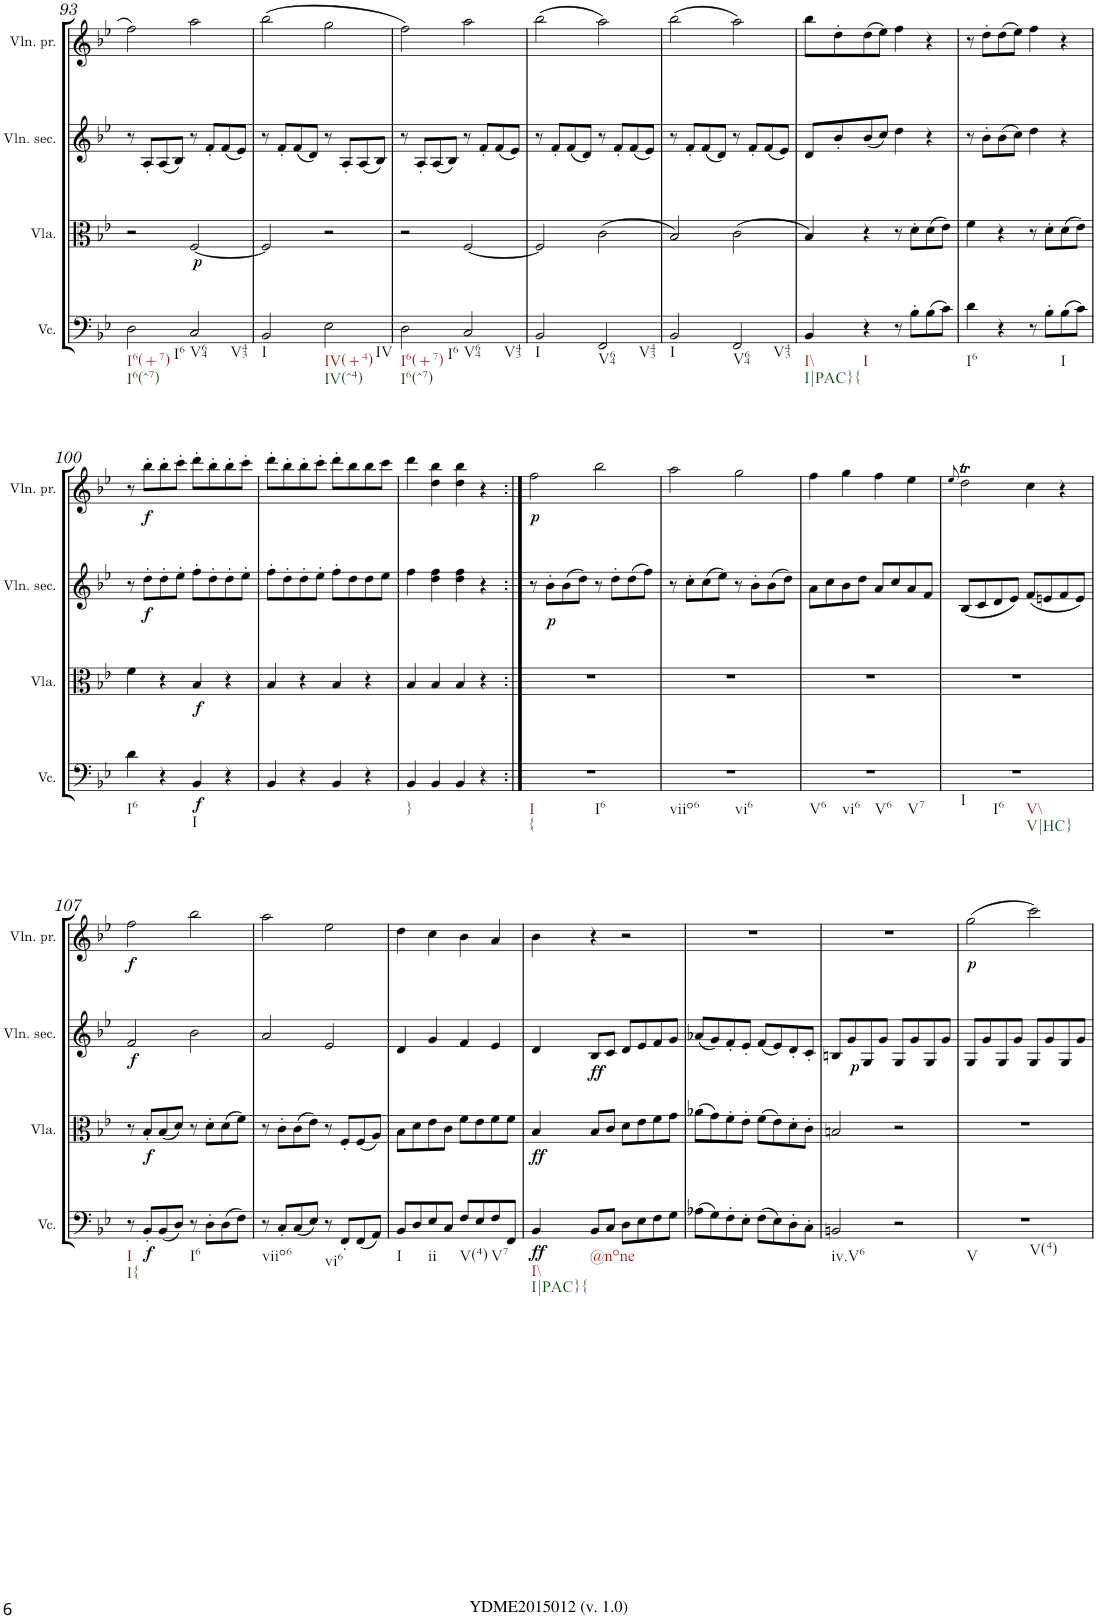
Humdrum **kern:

**kern	**dynam	**kern	**dynam	**kern	**dynam	**kern	**dynam
*part4	*part4	*part3	*part3	*part2	*part2	*part1	*part1
*staff4	*staff4	*staff3	*staff3	*staff2	*staff2	*staff1	*staff1
*I"Violoncelle	*	*I"Viola	*	*I"Violino secondo	*	*I"Violino primo	*
*I'Vc.	*	*I'Vla.	*	*I'Vln. sec.	*	*I'Vln. pr.	*
!!LO:PB:g=z
*clefF4	*	*clefC3	*	*clefG2	*	*clefG2	*
*k[b-e-]	*	*k[b-e-]	*	*k[b-e-]	*	*k[b-e-]	*
*M2/2	*	*M2/2	*	*M2/2	*	*M2/2	*
=93	=93	=93	=93	=93	=93	=93	=93
!LO:TX:b:t=I6(+7)	!	!	!	!	!	!	!
!LO:TX:b:t=I6(^7)	!	!	!	!	!	!	!
!LO:TX:b:t=I6	!	!	!	!	!	!	!
2D\	.	2r	.	8r	.	2ff\	.
.	.	.	.	8A'/L	.	.	.
.	.	.	.	(<8A/	.	.	.
.	.	.	.	8B-/J)	.	.	.
!LO:TX:b:t=V64	!	!	!	!	!	!	!
!LO:TX:b:t=V43	!	!	!	!	!	!	!
!	!	!	!LO:DY:b	!	!	!	!
2C/	.	[2F/	p	8r	.	2aa\	.
.	.	.	.	8f'/L	.	.	.
.	.	.	.	(<8f/	.	.	.
.	.	.	.	8e-/J)	.	.	.
=94	=94	=94	=94	=94	=94	=94	=94
!LO:TX:b:t=I	!	!	!	!	!	!	!
2BB-/	.	2F/]	.	8r	.	(>2bb-\	.
.	.	.	.	8f'/L	.	.	.
.	.	.	.	(<8f/	.	.	.
.	.	.	.	8d/J)	.	.	.
!LO:TX:b:t=IV(+4)	!	!	!	!	!	!	!
!LO:TX:b:t=IV(^4)	!	!	!	!	!	!	!
!LO:TX:b:t=IV	!	!	!	!	!	!	!
2E-\	.	2r	.	8r	.	2gg\	.
.	.	.	.	8A'/L	.	.	.
.	.	.	.	(<8A/	.	.	.
.	.	.	.	8B-/J)	.	.	.
=95	=95	=95	=95	=95	=95	=95	=95
!LO:TX:b:t=I6(+7)	!	!	!	!	!	!	!
!LO:TX:b:t=I6(^7)	!	!	!	!	!	!	!
!LO:TX:b:t=I6	!	!	!	!	!	!	!
2D\	.	2r	.	8r	.	2ff\)	.
.	.	.	.	8A'/L	.	.	.
.	.	.	.	(<8A/	.	.	.
.	.	.	.	8B-/J)	.	.	.
!LO:TX:b:t=V64	!	!	!	!	!	!	!
!LO:TX:b:t=V43	!	!	!	!	!	!	!
2C/	.	[2F/	.	8r	.	2aa\	.
.	.	.	.	8f'/L	.	.	.
.	.	.	.	(<8f/	.	.	.
.	.	.	.	8e-/J)	.	.	.
=96	=96	=96	=96	=96	=96	=96	=96
!LO:TX:b:t=I	!	!	!	!	!	!	!
2BB-/	.	2F/]	.	8r	.	(>2bb-\	.
.	.	.	.	8f'/L	.	.	.
.	.	.	.	(<8f/	.	.	.
.	.	.	.	8d/J)	.	.	.
!LO:TX:b:t=V64	!	!	!	!	!	!	!
!LO:TX:b:t=V43	!	!	!	!	!	!	!
2FF/	.	(>2c\	.	8r	.	2aa\)	.
.	.	.	.	8f'/L	.	.	.
.	.	.	.	(<8f/	.	.	.
.	.	.	.	8e-/J)	.	.	.
=97	=97	=97	=97	=97	=97	=97	=97
!LO:TX:b:t=I	!	!	!	!	!	!	!
2BB-/	.	2B-/)	.	8r	.	(>2bb-\	.
.	.	.	.	8f'/L	.	.	.
.	.	.	.	(<8f/	.	.	.
.	.	.	.	8d/J)	.	.	.
!LO:TX:b:t=V64	!	!	!	!	!	!	!
!LO:TX:b:t=V43	!	!	!	!	!	!	!
2FF/	.	(>2c\	.	8r	.	2aa\)	.
.	.	.	.	8f'/L	.	.	.
.	.	.	.	(<8f/	.	.	.
.	.	.	.	8e-/J)	.	.	.
=98	=98	=98	=98	=98	=98	=98	=98
!LO:TX:b:t=I\\	!	!	!	!	!	!	!
!LO:TX:b:t=I|PAC}{	!	!	!	!	!	!	!
4BB-/	.	4B-/)	.	8d/L	.	8bb-\L	.
.	.	.	.	8b-'/	.	8dd'\	.
!LO:TX:b:t=I	!	!	!	!	!	!	!
4r	.	4r	.	(<8b-/	.	(>8dd\	.
.	.	.	.	8cc/J)	.	8ee-\J)	.
8r	.	8r	.	4dd\	.	4ff\	.
8B-'\L	.	8d'\L	.	.	.	.	.
(>8B-\	.	(>8d\	.	4r	.	4r	.
8c\J)	.	8e-\J)	.	.	.	.	.
=99	=99	=99	=99	=99	=99	=99	=99
!LO:TX:b:t=I6	!	!	!	!	!	!	!
4d\	.	4f\	.	8r	.	8r	.
.	.	.	.	8b-'\L	.	8dd'\L	.
4r	.	4r	.	(>8b-\	.	(>8dd\	.
.	.	.	.	8cc\J)	.	8ee-\J)	.
8r	.	8r	.	4dd\	.	4ff\	.
8B-'\L	.	8d'\L	.	.	.	.	.
!LO:TX:b:t=I	!	!	!	!	!	!	!
(>8B-\	.	(>8d\	.	4r	.	4r	.
8c\J)	.	8e-\J)	.	.	.	.	.
!!LO:LB:g=z
=100	=100	=100	=100	=100	=100	=100	=100
!LO:TX:b:t=I6	!	!	!	!	!	!	!
4d\	.	4f\	.	8r	.	8r	.
!	!	!	!	!	!LO:DY:b	!	!LO:DY:b
.	.	.	.	8dd'\L	f	8bb-'\L	f
4r	.	4r	.	8dd'\	.	8bb-'\	.
.	.	.	.	8ee-'\J	.	8ccc'\J	.
!LO:TX:b:t=I	!	!	!	!	!	!	!
!	!LO:DY:b	!	!LO:DY:b	!	!	!	!
4BB-/	f	4B-/	f	8ff'\L	.	8ddd'\L	.
.	.	.	.	8dd'\	.	8bb-'\	.
4r	.	4r	.	8dd'\	.	8bb-'\	.
.	.	.	.	8ee-'\J	.	8ccc'\J	.
=101	=101	=101	=101	=101	=101	=101	=101
4BB-/	.	4B-/	.	8ff'\L	.	8ddd'\L	.
.	.	.	.	8dd'\	.	8bb-'\	.
4r	.	4r	.	8dd'\	.	8bb-'\	.
.	.	.	.	8ee-'\J	.	8ccc'\J	.
4BB-/	.	4B-/	.	8ff'\L	.	8ddd'\L	.
.	.	.	.	8dd\	.	8bb-\	.
4r	.	4r	.	8dd\	.	8bb-\	.
.	.	.	.	8ee-\J	.	8ccc\J	.
=102	=102	=102	=102	=102	=102	=102	=102
!LO:TX:b:t=}	!	!	!	!	!	!	!
4BB-/	.	4B-/	.	4ff\	.	4ddd\	.
4BB-/	.	4B-/	.	4dd\ 4ff\	.	4dd\ 4bb-\	.
4BB-/	.	4B-/	.	4dd\ 4ff\	.	4dd\ 4bb-\	.
4r	.	4r	.	4r	.	4r	.
=103:|!	=103:|!	=103:|!	=103:|!	=103:|!	=103:|!	=103:|!	=103:|!
!LO:TX:b:t=I	!	!	!	!	!	!	!
!LO:TX:b:t={	!	!	!	!	!	!	!
!LO:TX:b:t=I6	!	!	!	!	!	!	!
!	!	!	!	!	!	!	!LO:DY:b
1r	.	1r	.	8r	.	2ff\	p
!	!	!	!	!	!LO:DY:b	!	!
.	.	.	.	8b-'\L	p	.	.
.	.	.	.	(>8b-\	.	.	.
.	.	.	.	8dd\J)	.	.	.
.	.	.	.	8r	.	2bb-\	.
.	.	.	.	8dd'\L	.	.	.
.	.	.	.	(>8dd\	.	.	.
.	.	.	.	8ff\J)	.	.	.
=104	=104	=104	=104	=104	=104	=104	=104
!LO:TX:b:t=viio6	!	!	!	!	!	!	!
!LO:TX:b:t=vi6	!	!	!	!	!	!	!
1r	.	1r	.	8r	.	2aa\	.
.	.	.	.	8cc'\L	.	.	.
.	.	.	.	(>8cc\	.	.	.
.	.	.	.	8ee-\J)	.	.	.
.	.	.	.	8r	.	2gg\	.
.	.	.	.	8b-'\L	.	.	.
.	.	.	.	(>8b-\	.	.	.
.	.	.	.	8dd\J)	.	.	.
=105	=105	=105	=105	=105	=105	=105	=105
!LO:TX:b:t=V6	!	!	!	!	!	!	!
!LO:TX:b:t=vi6	!	!	!	!	!	!	!
!LO:TX:b:t=V6	!	!	!	!	!	!	!
!LO:TX:b:t=V7	!	!	!	!	!	!	!
1r	.	1r	.	8a\L	.	4ff\	.
.	.	.	.	8cc\	.	.	.
.	.	.	.	8b-\	.	4gg\	.
.	.	.	.	8dd\J	.	.	.
.	.	.	.	8a/L	.	4ff\	.
.	.	.	.	8cc/	.	.	.
.	.	.	.	8a/	.	4ee-\	.
.	.	.	.	8f/J	.	.	.
=106	=106	=106	=106	=106	=106	=106	=106
.	.	.	.	.	.	8qee-/	.
!LO:TX:b:t=I	!	!	!	!	!	!	!
!LO:TX:b:t=I6	!	!	!	!	!	!	!
!LO:TX:b:t=V\\	!	!	!	!	!	!	!
!LO:TX:b:t=V|HC}	!	!	!	!	!	!	!
1r	.	1r	.	(<8B-/L	.	2ddt\	.
.	.	.	.	8c/	.	.	.
.	.	.	.	8d/	.	.	.
.	.	.	.	8e-/J)	.	.	.
.	.	.	.	(<8f/L	.	4cc\	.
.	.	.	.	8en/	.	.	.
.	.	.	.	8f/	.	4r	.
.	.	.	.	8e/J)	.	.	.
!!LO:LB:g=z
=107	=107	=107	=107	=107	=107	=107	=107
!LO:TX:b:t=I	!	!	!	!	!	!	!
!LO:TX:b:t=I{	!	!	!	!	!	!	!
!	!	!	!	!	!LO:DY:b	!	!LO:DY:b
8r	.	8r	.	2f/	f	2ff\	f
!	!LO:DY:b	!	!LO:DY:b	!	!	!	!
8BB-'/L	f	8B-'/L	f	.	.	.	.
(<8BB-/	.	(<8B-/	.	.	.	.	.
8D/J)	.	8d/J)	.	.	.	.	.
!LO:TX:b:t=I6	!	!	!	!	!	!	!
8r	.	8r	.	2b-\	.	2bb-\	.
8D'\L	.	8d'\L	.	.	.	.	.
(>8D\	.	(>8d\	.	.	.	.	.
8F\J)	.	8f\J)	.	.	.	.	.
=108	=108	=108	=108	=108	=108	=108	=108
!LO:TX:b:t=viio6	!	!	!	!	!	!	!
8r	.	8r	.	2a/	.	2aa\	.
8C'/L	.	8c'\L	.	.	.	.	.
(<8C/	.	(>8c\	.	.	.	.	.
8E-/J)	.	8e-\J)	.	.	.	.	.
!LO:TX:b:t=vi6	!	!	!	!	!	!	!
8r	.	8r	.	2e-/	.	2ee-\	.
8FF'/L	.	8F'/L	.	.	.	.	.
(<8FF/	.	(<8F/	.	.	.	.	.
8AA/J)	.	8A/J)	.	.	.	.	.
=109	=109	=109	=109	=109	=109	=109	=109
!LO:TX:b:t=I	!	!	!	!	!	!	!
8BB-/L	.	8B-\L	.	4d/	.	4dd\	.
8D/	.	8d\	.	.	.	.	.
!LO:TX:b:t=ii	!	!	!	!	!	!	!
8E-/	.	8e-\	.	4g/	.	4cc\	.
8C/J	.	8c\J	.	.	.	.	.
!LO:TX:b:t=V(4)	!	!	!	!	!	!	!
8F/L	.	8f\L	.	4f/	.	4b-\	.
8E-/	.	8e-\	.	.	.	.	.
!LO:TX:b:t=V7	!	!	!	!	!	!	!
8F/	.	8f\	.	4e-/	.	4a/	.
8FF/J	.	8f\J	.	.	.	.	.
=110	=110	=110	=110	=110	=110	=110	=110
!LO:TX:b:t=I\\	!	!	!	!	!	!	!
!LO:TX:b:t=I|PAC}{	!	!	!	!	!	!	!
!	!LO:DY:b	!	!LO:DY:b	!	!	!	!
4BB-/	ff	4B-/	ff	4d/	.	4b-\	.
!LO:TX:b:t=@none	!	!	!	!	!	!	!
!	!	!	!	!	!LO:DY:b	!	!
8BB-/L	.	8B-/L	.	8B-/L	ff	4r	.
8C/J	.	8c/J	.	8c/J	.	.	.
8D\L	.	8d\L	.	8d/L	.	2r	.
8E-\	.	8e-\	.	8e-/	.	.	.
8F\	.	8f\	.	8f/	.	.	.
8G\J	.	8g\J	.	8g/J	.	.	.
=111	=111	=111	=111	=111	=111	=111	=111
(>8A-X\L	.	(>8a-X\L	.	(<8a-X/L	.	1r	.
8G\)	.	8g\)	.	8g/)	.	.	.
8F'\	.	8f'\	.	8f'/	.	.	.
8E-'\J	.	8e-'\J	.	8e-'/J	.	.	.
(>8F\L	.	(>8f\L	.	(<8f/L	.	.	.
8E-\)	.	8e-\)	.	8e-/)	.	.	.
8D'\	.	8d'\	.	8d'/	.	.	.
8C'\J	.	8c'\J	.	8c'/J	.	.	.
=112	=112	=112	=112	=112	=112	=112	=112
!LO:TX:b:t=iv.V6	!	!	!	!	!	!	!
2BBn/	.	2Bn/	.	8Bn/L	.	1r	.
!	!	!	!	!	!LO:DY:b	!	!
.	.	.	.	8g/	p	.	.
.	.	.	.	8G/	.	.	.
.	.	.	.	8g/J	.	.	.
2r	.	2r	.	8G/L	.	.	.
.	.	.	.	8g/	.	.	.
.	.	.	.	8G/	.	.	.
.	.	.	.	8g/J	.	.	.
=113	=113	=113	=113	=113	=113	=113	=113
!LO:TX:b:t=V	!	!	!	!	!	!	!
!LO:TX:b:t=V(4)	!	!	!	!	!	!	!
!	!	!	!	!	!	!	!LO:DY:b
1r	.	1r	.	8G/L	.	(>2gg\	p
.	.	.	.	8g/	.	.	.
.	.	.	.	8G/	.	.	.
.	.	.	.	8g/J	.	.	.
.	.	.	.	8G/L	.	2ccc\)	.
.	.	.	.	8g/	.	.	.
.	.	.	.	8G/	.	.	.
.	.	.	.	8g/J	.	.	.
=	=	=	=	=	=	=	=
*-	*-	*-	*-	*-	*-	*-	*-
